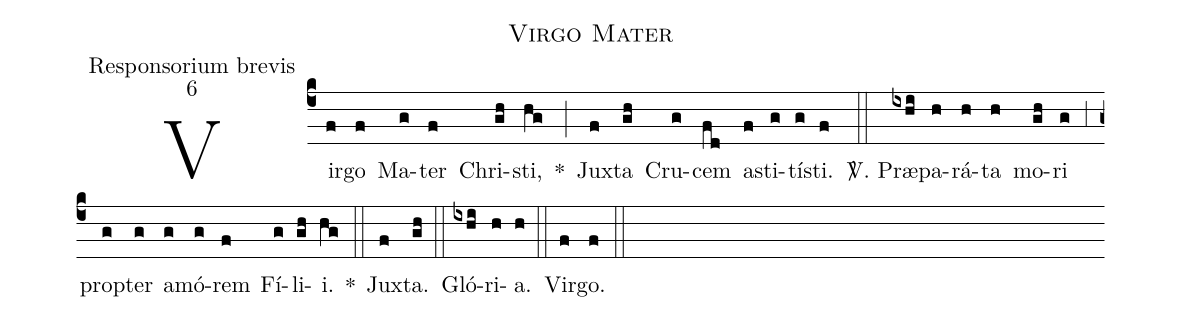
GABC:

name:Virgo Mater;
office-part:Responsorium brevis;
mode:6;
%%
(c4) Vir(f)go(f) Ma(g)ter(f) Chri(gh)sti,(hg) *(;) Jux(f)ta(gh) Cru(g)cem(fd) a(f)sti(g)tí(g)sti.(f) (::)

<sp>V/</sp>. Præ(ixhi)pa(h)rá(h)ta(h) mo(gh)ri(g) (,3) prop(g)ter(g) a(g)mó(g)rem(f) Fí(g)li(gh)i.(hg) *(::) Jux(f)ta.(gh) (::)

Gló(ixhi)ri(h)a.(h) (::)
Vir(f)go.(f) (::)
